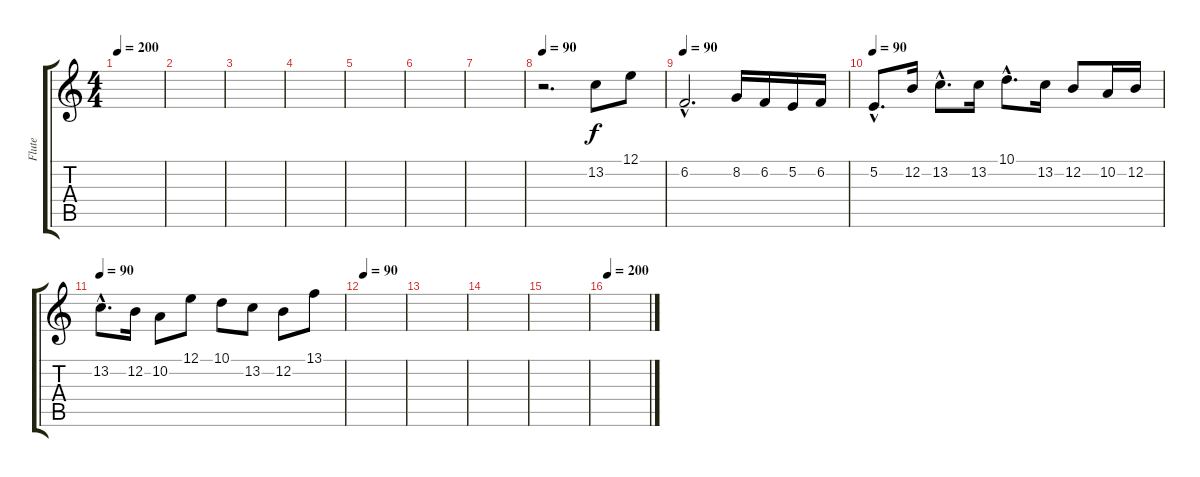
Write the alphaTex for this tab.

\track ("Flute" "Flute") {instrument flute}
\staff {score tabs}
\tuning (E4 B3 G3 D3 A2 E2) {hide}
\ts (4 4)
\tempo 200
\clef g2
\ks c
|
|
|
|
|
|
|
\tempo 90
r.2{d} 13.2.8 12.1.8 |
\tempo 90
6.2{hac}.2{d} 8.2.16 6.2.16 5.2.16 6.2.16 |
\tempo 90
5.2{hac}.8{d} 12.2.16 13.2{hac}.8{d} 13.2.16 10.1{hac}.8{d} 13.2.16 12.2.8 10.2.16 12.2.16 |
\tempo 90
13.2{hac}.8{d} 12.2.16 10.2.8 12.1.8 10.1.8 13.2.8 12.2.8 13.1.8 |
\tempo 90
|
|
|
|
\tempo 200
